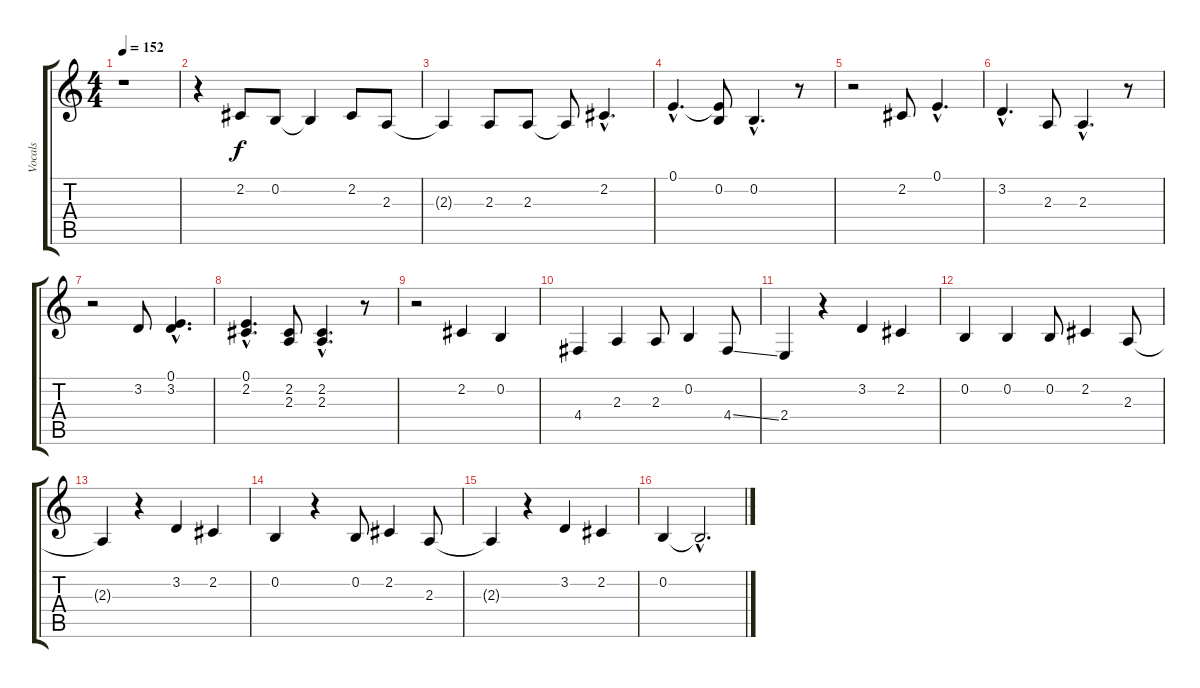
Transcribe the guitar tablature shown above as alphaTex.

\track ("Vocals" "Vocals") {instrument lead2sawtooth}
\staff {score tabs}
\tuning (E4 B3 G3 D3 A2 E2) {hide}
\ts (4 4)
\tempo 152
\clef g2
\ks c
r.1{dy f} |
r.4 2.2.8 0.2.8 0.2{t}.4 2.2.8 2.3.8 |
2.3{t}.4 2.3.8 2.3.8 2.3{t}.8 2.2{hac}.4{d} |
0.1{hac}.4{d} (0.1{t} 0.2).8 0.2{hac}.4{d} r.8 |
r.2 2.2.8 0.1{hac}.4{d} |
3.2{hac}.4{d} 2.3.8 2.3{hac}.4{d} r.8 |
r.2 3.2.8 (0.1{hac} 3.2{hac}).4{d} |
(0.1{hac} 2.2{hac}).4{d} (2.2 2.3).8 (2.2{hac} 2.3{hac}).4{d} r.8 |
r.2 2.2.4 0.2.4 |
4.4.4 2.3.4 2.3.8 0.2.4 4.4{ss}.8 |
2.4.4 r.4 3.2.4 2.2.4 |
0.2.4 0.2.4 0.2.8 2.2.4 2.3.8 |
2.3{t}.4 r.4 3.2.4 2.2.4 |
0.2.4 r.4 0.2.8 2.2.4 2.3.8 |
2.3{t}.4 r.4 3.2.4 2.2.4 |
0.2.4 0.2{hac t}.2{d}
